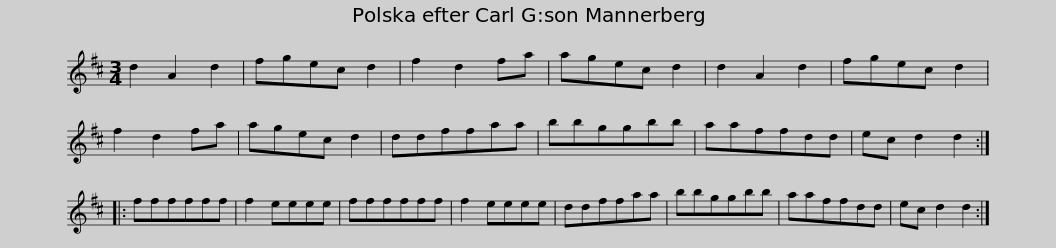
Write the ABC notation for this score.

X:1
L:1/8
M:3/4
I:linebreak $
K:D
V:1 treble
V:1
 d2 A2 d2 | fgec d2 | f2 d2 fa | agec d2 | d2 A2 d2 | %5
 fgec d2 | f2 d2 fa | agec d2 | ddffaa |$ bbggbb | %10
 aaffdd | ec d2 d2 :: ffffff | f2 eeee | ffffff | %15
 f2 eeee |$ ddffaa | bbggbb | aaffdd | ec d2 d2 :| %20
